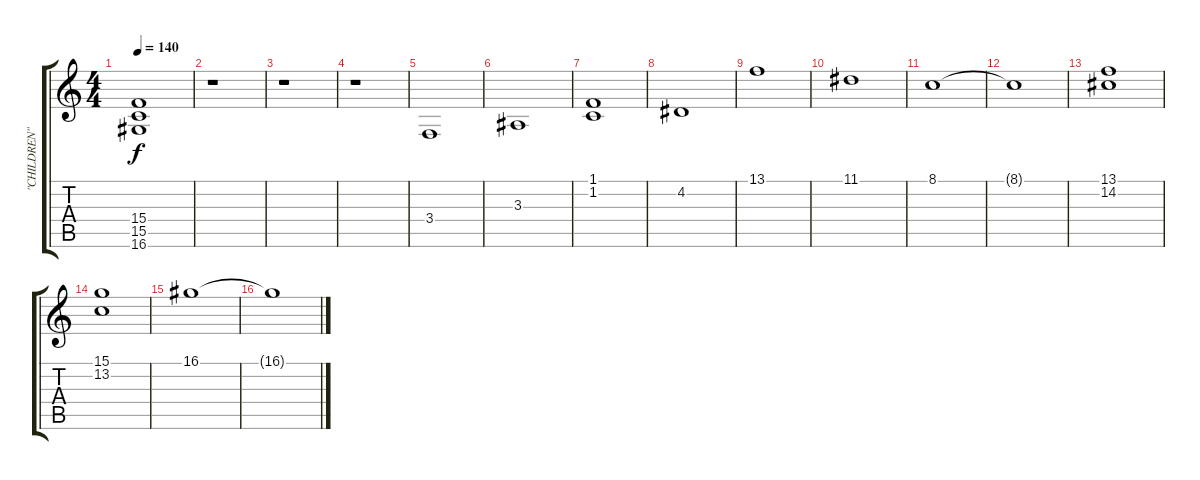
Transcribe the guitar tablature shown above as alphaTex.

\track ("\"CHILDREN\"" "\"CHILDREN\"") {instrument synthstrings1}
\staff {score tabs}
\tuning (E4 B3 G3 D3 A2 E2) {hide}
\ts (4 4)
\tempo 140
\clef g2
\ks c
(15.4{t} 15.5{t} 16.6{t}).1{dy f} |
r.1 |
r.1 |
r.1 |
3.4.1{volume 7} |
3.3.1{volume 8} |
(1.1 1.2).1{volume 9} |
4.2.1{volume 10} |
13.1.1{volume 7} |
11.1.1{volume 7} |
8.1.1 |
8.1{t}.1 |
(13.1 14.2).1 |
(15.1 13.2).1 |
16.1.1 |
16.1{t}.1
